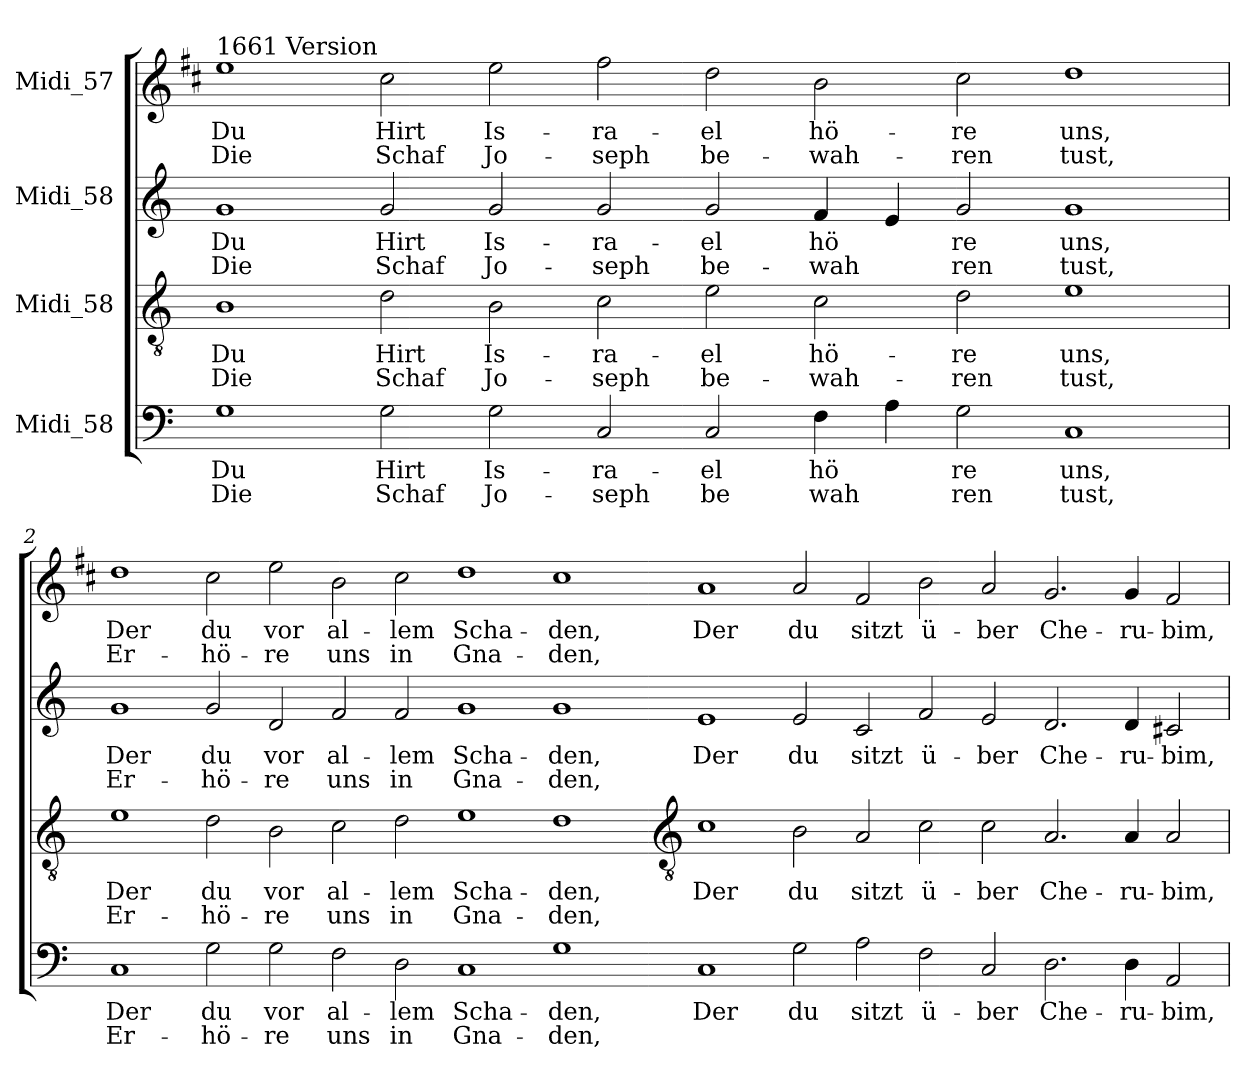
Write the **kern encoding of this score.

**kern	**text	**text	**kern	**text	**text	**kern	**text	**text	**kern	**text	**text
*part4	*part4	*part4	*part3	*part3	*part3	*part2	*part2	*part2	*part1	*part1	*part1
*staff4	*staff4	*staff4	*staff3	*staff3	*staff3	*staff2	*staff2	*staff2	*staff1	*staff1	*staff1
*I"Midi_58	*	*	*I"Midi_58	*	*	*I"Midi_58	*	*	*I"Midi_57	*	*
*clefF4	*	*	*clefGv2	*	*	*clefG2	*	*	*clefG2	*	*
*	*	*	*	*	*	*	*	*	*ITrd1c2	*	*
*k[]	*	*	*k[]	*	*	*k[]	*	*	*k[]	*	*
*C:	*	*	*C:	*	*	*C:	*	*	*C:	*	*
=1	=1	=1	=1	=1	=1	=1	=1	=1	=1	=1	=1
!	!	!	!	!	!	!	!	!	!LO:TX:a:t=1661 Version	!	!
!	!LO:LY:b	!LO:LY:b	!	!LO:LY:b	!LO:LY:b	!	!LO:LY:b	!LO:LY:b	!	!LO:LY:b	!LO:LY:b
1G	Du	Die	1B	Du	Die	1g	Du	Die	1dd	Du	Die
!	!LO:LY:b	!LO:LY:b	!	!LO:LY:b	!LO:LY:b	!	!LO:LY:b	!LO:LY:b	!	!LO:LY:b	!LO:LY:b
2G	Hirt	Schaf	2d	Hirt	Schaf	2g	Hirt	Schaf	2b	Hirt	Schaf
!	!LO:LY:b	!LO:LY:b	!	!LO:LY:b	!LO:LY:b	!	!LO:LY:b	!LO:LY:b	!	!LO:LY:b	!LO:LY:b
2G	Is-	-Jo-	2B	Is-	-Jo-	2g	Is-	-Jo-	2dd	Is-	-Jo-
!	!LO:LY:b	!LO:LY:b	!	!LO:LY:b	!LO:LY:b	!	!LO:LY:b	!LO:LY:b	!	!LO:LY:b	!LO:LY:b
2C	-ra-	-seph	2c	-ra-	-seph	2g	-ra-	-seph	2ee	-ra-	-seph
!	!LO:LY:b	!LO:LY:b	!	!LO:LY:b	!LO:LY:b	!	!LO:LY:b	!LO:LY:b	!	!LO:LY:b	!LO:LY:b
2C	el	be	2e	el	be-	2g	el	be-	2cc	el	be-
!	!LO:LY:b	!LO:LY:b	!	!LO:LY:b	!LO:LY:b	!	!LO:LY:b	!LO:LY:b	!	!LO:LY:b	!LO:LY:b
4F	hö	wah	2c	-hö-	-wah-	4f	-hö	wah	2a	-hö-	-wah-
4A	.	.	.	.	.	4e	.	.	.	.	.
!	!LO:LY:b	!LO:LY:b	!	!LO:LY:b	!LO:LY:b	!	!LO:LY:b	!LO:LY:b	!	!LO:LY:b	!LO:LY:b
2G	re	ren	2d	-re	ren	2g	re	ren	2b	-re	ren
!	!LO:LY:b	!LO:LY:b	!	!LO:LY:b	!LO:LY:b	!	!LO:LY:b	!LO:LY:b	!	!LO:LY:b	!LO:LY:b
1C	uns,	tust,	1e	uns,	tust,	1g	uns,	tust,	1cc	uns,	tust,
=2	=2	=2	=2	=2	=2	=2	=2	=2	=2	=2	=2
!	!LO:LY:b	!LO:LY:b	!	!LO:LY:b	!LO:LY:b	!	!LO:LY:b	!LO:LY:b	!	!LO:LY:b	!LO:LY:b
1C	Der	Er-	1e	Der	Er-	1g	Der	Er-	1cc	Der	Er-
!	!LO:LY:b	!LO:LY:b	!	!LO:LY:b	!LO:LY:b	!	!LO:LY:b	!LO:LY:b	!	!LO:LY:b	!LO:LY:b
2G	-du	hö-	2d	-du	hö-	2g	-du	hö-	2b	-du	hö-
!	!LO:LY:b	!LO:LY:b	!	!LO:LY:b	!LO:LY:b	!	!LO:LY:b	!LO:LY:b	!	!LO:LY:b	!LO:LY:b
2G	-vor	re	2B	-vor	re	2d	-vor	re	2dd	-vor	re
!	!LO:LY:b	!LO:LY:b	!	!LO:LY:b	!LO:LY:b	!	!LO:LY:b	!LO:LY:b	!	!LO:LY:b	!LO:LY:b
2F	al-	-uns	2c	al-	-uns	2f	al-	-uns	2a	al-	-uns
!	!LO:LY:b	!LO:LY:b	!	!LO:LY:b	!LO:LY:b	!	!LO:LY:b	!LO:LY:b	!	!LO:LY:b	!LO:LY:b
2D	lem	in	2d	lem	in	2f	lem	in	2b	lem	in
!	!LO:LY:b	!LO:LY:b	!	!LO:LY:b	!LO:LY:b	!	!LO:LY:b	!LO:LY:b	!	!LO:LY:b	!LO:LY:b
1C	Scha-	-Gna-	1e	Scha-	-Gna-	1g	Scha-	-Gna-	1cc	Scha-	-Gna-
!	!LO:LY:b	!LO:LY:b	!	!LO:LY:b	!LO:LY:b	!	!LO:LY:b	!LO:LY:b	!	!LO:LY:b	!LO:LY:b
1G	-den,	den,	1d	-den,	den,	1g	-den,	den,	1b	-den,	den,
!!LO:LB:g=z
=3-	=3-	=3-	=3-	=3-	=3-	=3-	=3-	=3-	=3-	=3-	=3-
*	*	*	*clefGv2	*	*	*	*	*	*	*	*
!	!LO:LY:b	!	!	!LO:LY:b	!	!	!LO:LY:b	!	!	!LO:LY:b	!
1C	Der	.	1c	Der	.	1e	Der	.	1g	Der	.
!	!LO:LY:b	!	!	!LO:LY:b	!	!	!LO:LY:b	!	!	!LO:LY:b	!
2G	du	.	2B	du	.	2e	du	.	2g	du	.
!	!LO:LY:b	!	!	!LO:LY:b	!	!	!LO:LY:b	!	!	!LO:LY:b	!
2A	sitzt	.	2A	sitzt	.	2c	sitzt	.	2e	sitzt	.
!	!LO:LY:b	!	!	!LO:LY:b	!	!	!LO:LY:b	!	!	!LO:LY:b	!
2F	ü-	.	2c	ü-	.	2f	ü-	.	2a	ü-	.
!	!LO:LY:b	!	!	!LO:LY:b	!	!	!LO:LY:b	!	!	!LO:LY:b	!
2C	-ber	.	2c	-ber	.	2e	-ber	.	2g	-ber	.
!	!LO:LY:b	!	!	!LO:LY:b	!	!	!LO:LY:b	!	!	!LO:LY:b	!
2.D	Che-	.	2.A	Che-	.	2.d	Che-	.	2.f	Che-	.
!	!LO:LY:b	!	!	!LO:LY:b	!	!	!LO:LY:b	!	!	!LO:LY:b	!
4D	-ru-	.	4A	-ru-	.	4d	-ru-	.	4f	-ru-	.
!	!LO:LY:b	!	!	!LO:LY:b	!	!	!LO:LY:b	!	!	!LO:LY:b	!
2AA	-bim,	.	2A	-bim,	.	2c#X	-bim,	.	2e	-bim,	.
=	=	=	=	=	=	=	=	=	=	=	=
*-	*-	*-	*-	*-	*-	*-	*-	*-	*-	*-	*-
